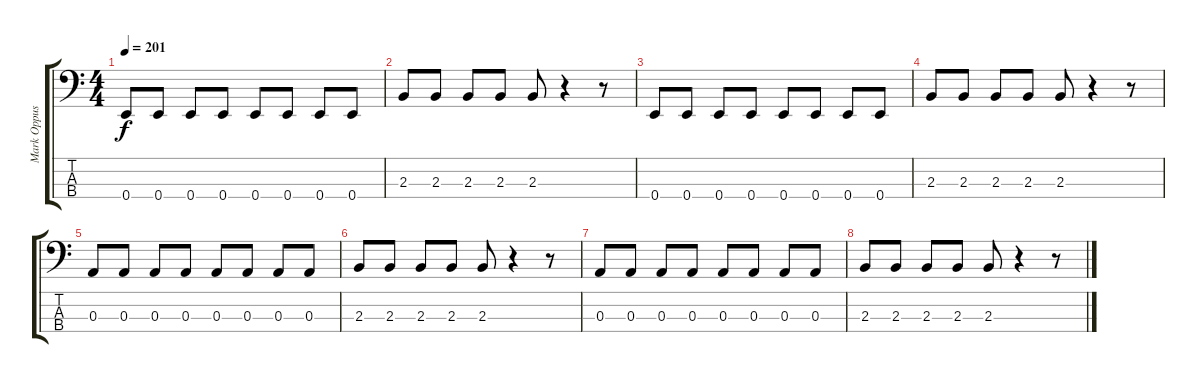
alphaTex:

\track ("Mark Oppus(bass)" "Mark Oppus") {instrument electricbasspick}
\staff {score tabs}
\tuning (G2 D2 A1 E1) {hide}
\ts (4 4)
\tempo 201
\clef f4
\ks c
0.4.8{dy f} 0.4.8 0.4.8 0.4.8 0.4.8 0.4.8 0.4.8 0.4.8 |
2.3.8 2.3.8 2.3.8 2.3.8 2.3.8 r.4 r.8 |
0.4.8 0.4.8 0.4.8 0.4.8 0.4.8 0.4.8 0.4.8 0.4.8 |
2.3.8 2.3.8 2.3.8 2.3.8 2.3.8 r.4 r.8 |
0.3.8 0.3.8 0.3.8 0.3.8 0.3.8 0.3.8 0.3.8 0.3.8 |
2.3.8 2.3.8 2.3.8 2.3.8 2.3.8 r.4 r.8 |
0.3.8 0.3.8 0.3.8 0.3.8 0.3.8 0.3.8 0.3.8 0.3.8 |
2.3.8 2.3.8 2.3.8 2.3.8 2.3.8 r.4 r.8
